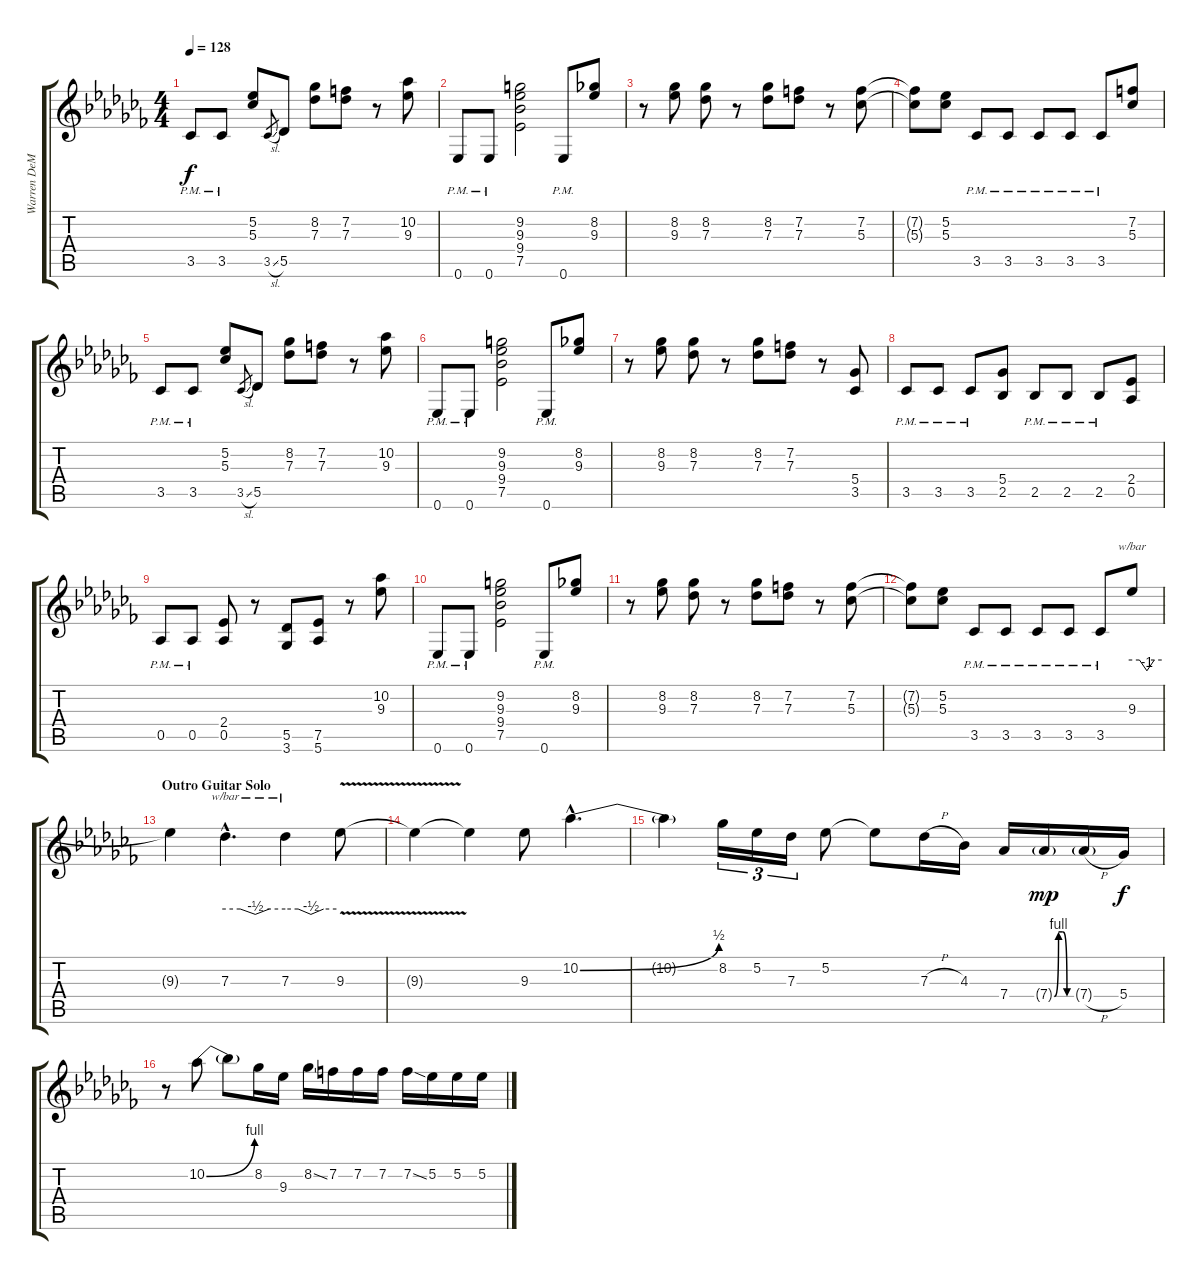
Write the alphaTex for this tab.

\track ("Warren DeMartini" "Warren DeM") {instrument distortionguitar}
\staff {score tabs}
\tuning (Eb4 Bb3 Gb3 Db3 Ab2 Eb2) {hide}
\ts (4 4)
\tempo 128
\clef g2
\ks cb
3.5{pm}.8{dy f} 3.5{pm}.8 (5.2 5.3).8 3.5{sl}.8{gr} 5.5.8 (8.2 7.3).8 (7.2 7.3).8 r.8 (10.2 9.3).8 |
0.6{pm}.8 0.6{pm}.8 (9.2 9.3 9.4 7.5).2 0.6{pm}.8 (8.2 9.3).8 |
r.8 (8.2 9.3).8 (8.2 7.3).8 r.8 (8.2 7.3).8 (7.2 7.3).8 r.8 (7.2 5.3).8 |
(7.2{t} 5.3{t}).8 (5.2 5.3).8 3.5{pm}.8 3.5{pm}.8 3.5{pm}.8 3.5{pm}.8 3.5{pm}.8 (7.2 5.3).8 |
3.5{pm}.8 3.5{pm}.8 (5.2 5.3).8 3.5{sl}.8{gr} 5.5.8 (8.2 7.3).8 (7.2 7.3).8 r.8 (10.2 9.3).8 |
0.6{pm}.8 0.6{pm}.8 (9.2 9.3 9.4 7.5).2 0.6{pm}.8 (8.2 9.3).8 |
r.8 (8.2 9.3).8 (8.2 7.3).8 r.8 (8.2 7.3).8 (7.2 7.3).8 r.8 (5.4 3.5).8 |
3.5{pm}.8 3.5{pm}.8 3.5{pm}.8 (5.4 2.5).8 2.5{pm}.8 2.5{pm}.8 2.5{pm}.8 (2.4 0.5).8 |
0.5{pm}.8 0.5{pm}.8 (2.4 0.5).8 r.8 (5.5 3.6).8 (7.5 5.6).8 r.8 (10.2 9.3).8 |
0.6{pm}.8 0.6{pm}.8 (9.2 9.3 9.4 7.5).2 0.6{pm}.8 (8.2 9.3).8 |
r.8 (8.2 9.3).8 (8.2 7.3).8 r.8 (8.2 7.3).8 (7.2 7.3).8 r.8 (7.2 5.3).8 |
(7.2{t} 5.3{t}).8 (5.2 5.3).8 3.5{pm}.8 3.5{pm}.8 3.5{pm}.8 3.5{pm}.8 3.5{pm}.8 9.3.8{tbe (custom default 0 0 15 0 30 -4 45 0 60 0) volume 15} |
\section ("" "Outro Guitar Solo")
9.3{t}.4 7.3{hac}.4{d tbe (custom default 0 0 15 0 30 -2 44 0 60 0)} 7.3.4{tbe (custom default 0 0 15 0 30 -2 45 0 60 0)} 9.3{v}.8 |
9.3{t}.4 9.3{t}.4 9.3.8 10.2{be (bend 0 0 60 2) hac}.4{d} |
10.2{t}.4 8.2.16{tu (3 2)} 5.2.16{tu (3 2)} 7.3.16{tu (3 2)} 5.2.8 5.2{t}.8 7.3{h}.16 4.3.16 7.4.16 7.4{be (custom 0 0 15 4 30 4 45 0 60 0) g}.16{dy mp} 7.4{h g}.16 5.4.16{dy f} |
r.8 10.2{be (bend 0 0 60 4)}.8 10.2{t}.8 8.2.16 9.3.16 8.2{ss}.16 7.2.16 7.2.16 7.2.16 7.2{ss}.16 5.2.16 5.2.16 5.2.16
